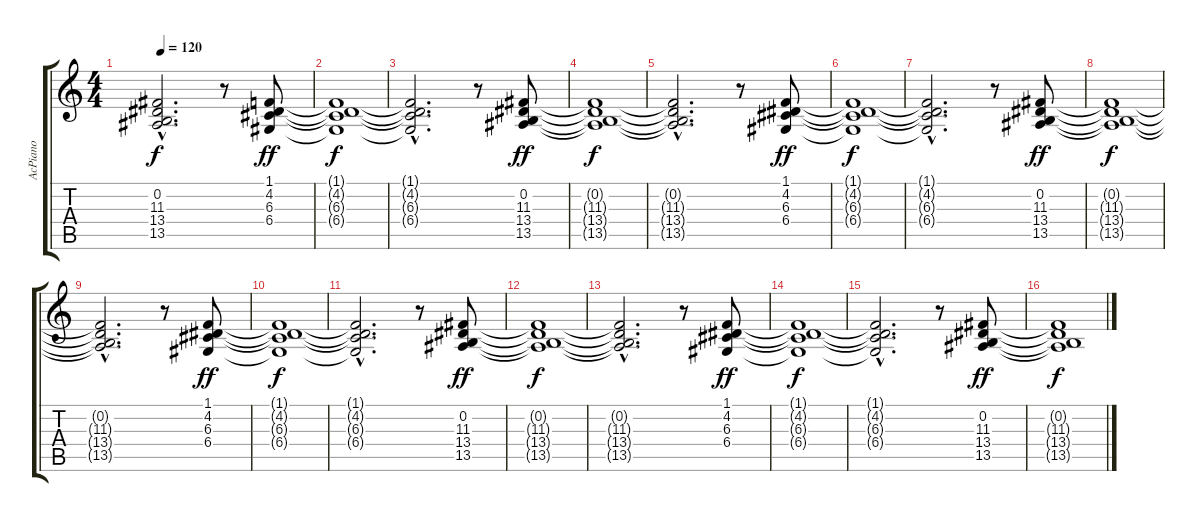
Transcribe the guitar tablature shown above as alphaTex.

\track ("AcPiano " "AcPiano ") {instrument acousticgrandpiano}
\staff {score tabs}
\tuning (E4 B3 G3 D3 A2 E2) {hide}
\ts (4 4)
\tempo 120
\clef g2
\ks c
(0.2{hac t} 11.3{hac t} 13.4{hac t} 13.5{hac t}).2{d dy f} r.8 (1.1 4.2 6.3 6.4).8{dy ff} |
(1.1{t} 4.2{t} 6.3{t} 6.4{t}).1{dy f} |
(1.1{hac t} 4.2{hac t} 6.3{hac t} 6.4{hac t}).2{d} r.8 (0.2 11.3 13.4 13.5).8{dy ff} |
(0.2{t} 11.3{t} 13.4{t} 13.5{t}).1{dy f} |
(0.2{hac t} 11.3{hac t} 13.4{hac t} 13.5{hac t}).2{d} r.8 (1.1 4.2 6.3 6.4).8{dy ff} |
(1.1{t} 4.2{t} 6.3{t} 6.4{t}).1{dy f} |
(1.1{hac t} 4.2{hac t} 6.3{hac t} 6.4{hac t}).2{d} r.8 (0.2 11.3 13.4 13.5).8{dy ff} |
(0.2{t} 11.3{t} 13.4{t} 13.5{t}).1{dy f} |
(0.2{hac t} 11.3{hac t} 13.4{hac t} 13.5{hac t}).2{d} r.8 (1.1 4.2 6.3 6.4).8{dy ff} |
(1.1{t} 4.2{t} 6.3{t} 6.4{t}).1{dy f} |
(1.1{hac t} 4.2{hac t} 6.3{hac t} 6.4{hac t}).2{d} r.8 (0.2 11.3 13.4 13.5).8{dy ff} |
(0.2{t} 11.3{t} 13.4{t} 13.5{t}).1{dy f} |
(0.2{hac t} 11.3{hac t} 13.4{hac t} 13.5{hac t}).2{d} r.8 (1.1 4.2 6.3 6.4).8{dy ff} |
(1.1{t} 4.2{t} 6.3{t} 6.4{t}).1{dy f} |
(1.1{hac t} 4.2{hac t} 6.3{hac t} 6.4{hac t}).2{d} r.8 (0.2 11.3 13.4 13.5).8{dy ff} |
(0.2{t} 11.3{t} 13.4{t} 13.5{t}).1{dy f}
